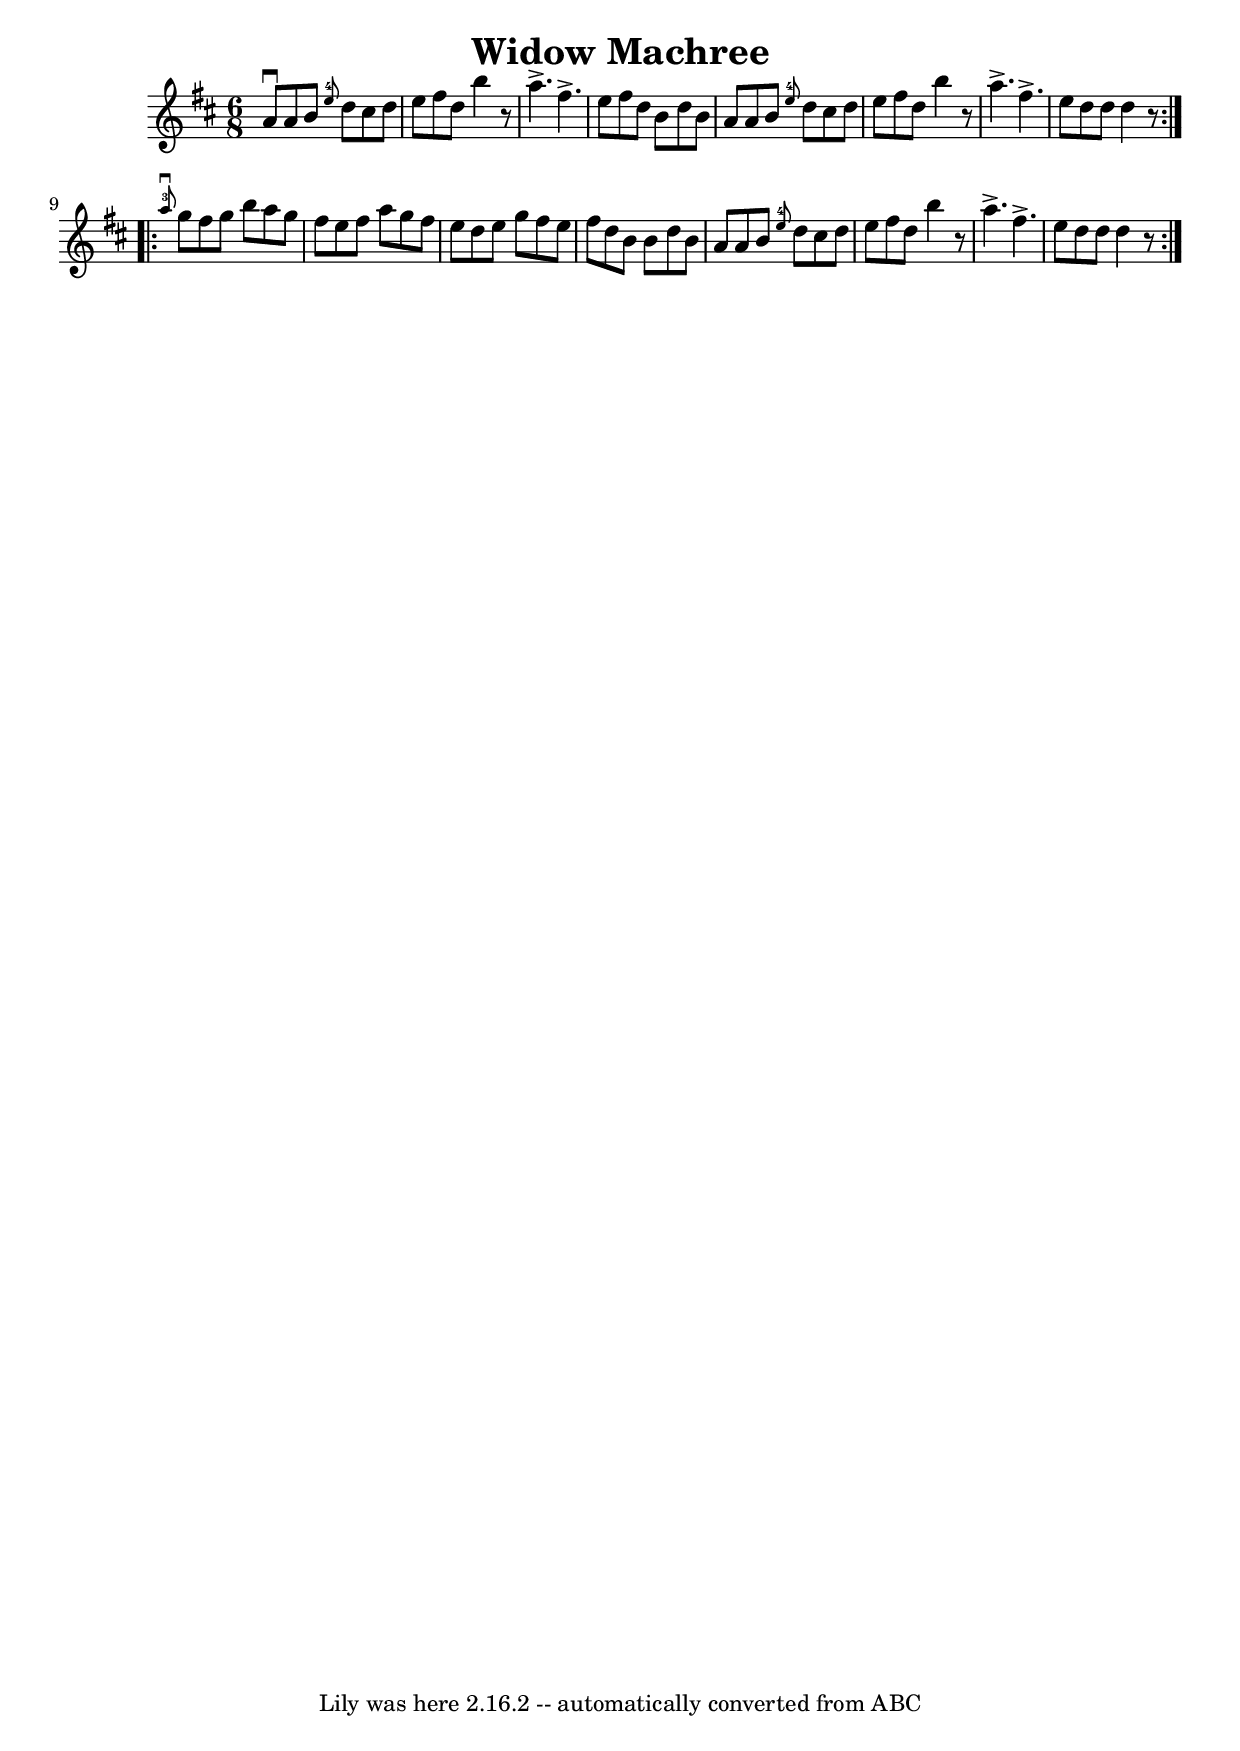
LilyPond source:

\version "2.7.40"
\include "Mammoth.ily"
\header {
	book = "Ryan's Mammoth Collection"
	crossRefNumber = "1"
	footnotes = "\\\\89 465"
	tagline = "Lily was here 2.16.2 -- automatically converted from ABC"
	title = "Widow Machree"
}
voicedefault =  {
\set Score.defaultBarType = "empty"

\repeat volta 2 {
\time 6/8 \key d \major a'8^\downbow a'8 b'8    \grace { e''8-4 } 
 d''8 cis''8 d''8    |
 e''8 fis''8 d''8 b''4    r8   
|
 a''4.^\accent fis''4.^\accent   |
 e''8 fis''8    
d''8 b'8 d''8 b'8    |
 a'8 a'8 b'8    \grace {    
e''8-4 } d''8 cis''8 d''8    |
 e''8 fis''8 d''8    
b''4    r8   |
 a''4.^\accent fis''4.^\accent   |
 e''8    
d''8 d''8 d''4    r8   }     \repeat volta 2 {   \grace { a''8 
-3^\downbow } g''8 fis''8 g''8 b''8 a''8 g''8    |
   
fis''8 e''8 fis''8 a''8 g''8 fis''8    |
 e''8 d''8   
 e''8 g''8 fis''8 e''8    |
 fis''8 d''8 b'8 b'8    
d''8 b'8    |
 a'8 a'8 b'8    \grace { e''8-4 } d''8 
 cis''8 d''8    |
 e''8 fis''8 d''8 b''4    r8   |
 
 a''4.^\accent fis''4.^\accent   |
 e''8 d''8 d''8 d''4   
 r8   }   
}

\score{
    <<

	\context Staff="default"
	{
	    \voicedefault 
	}

    >>
	\layout {
	}
	\midi {}
}
